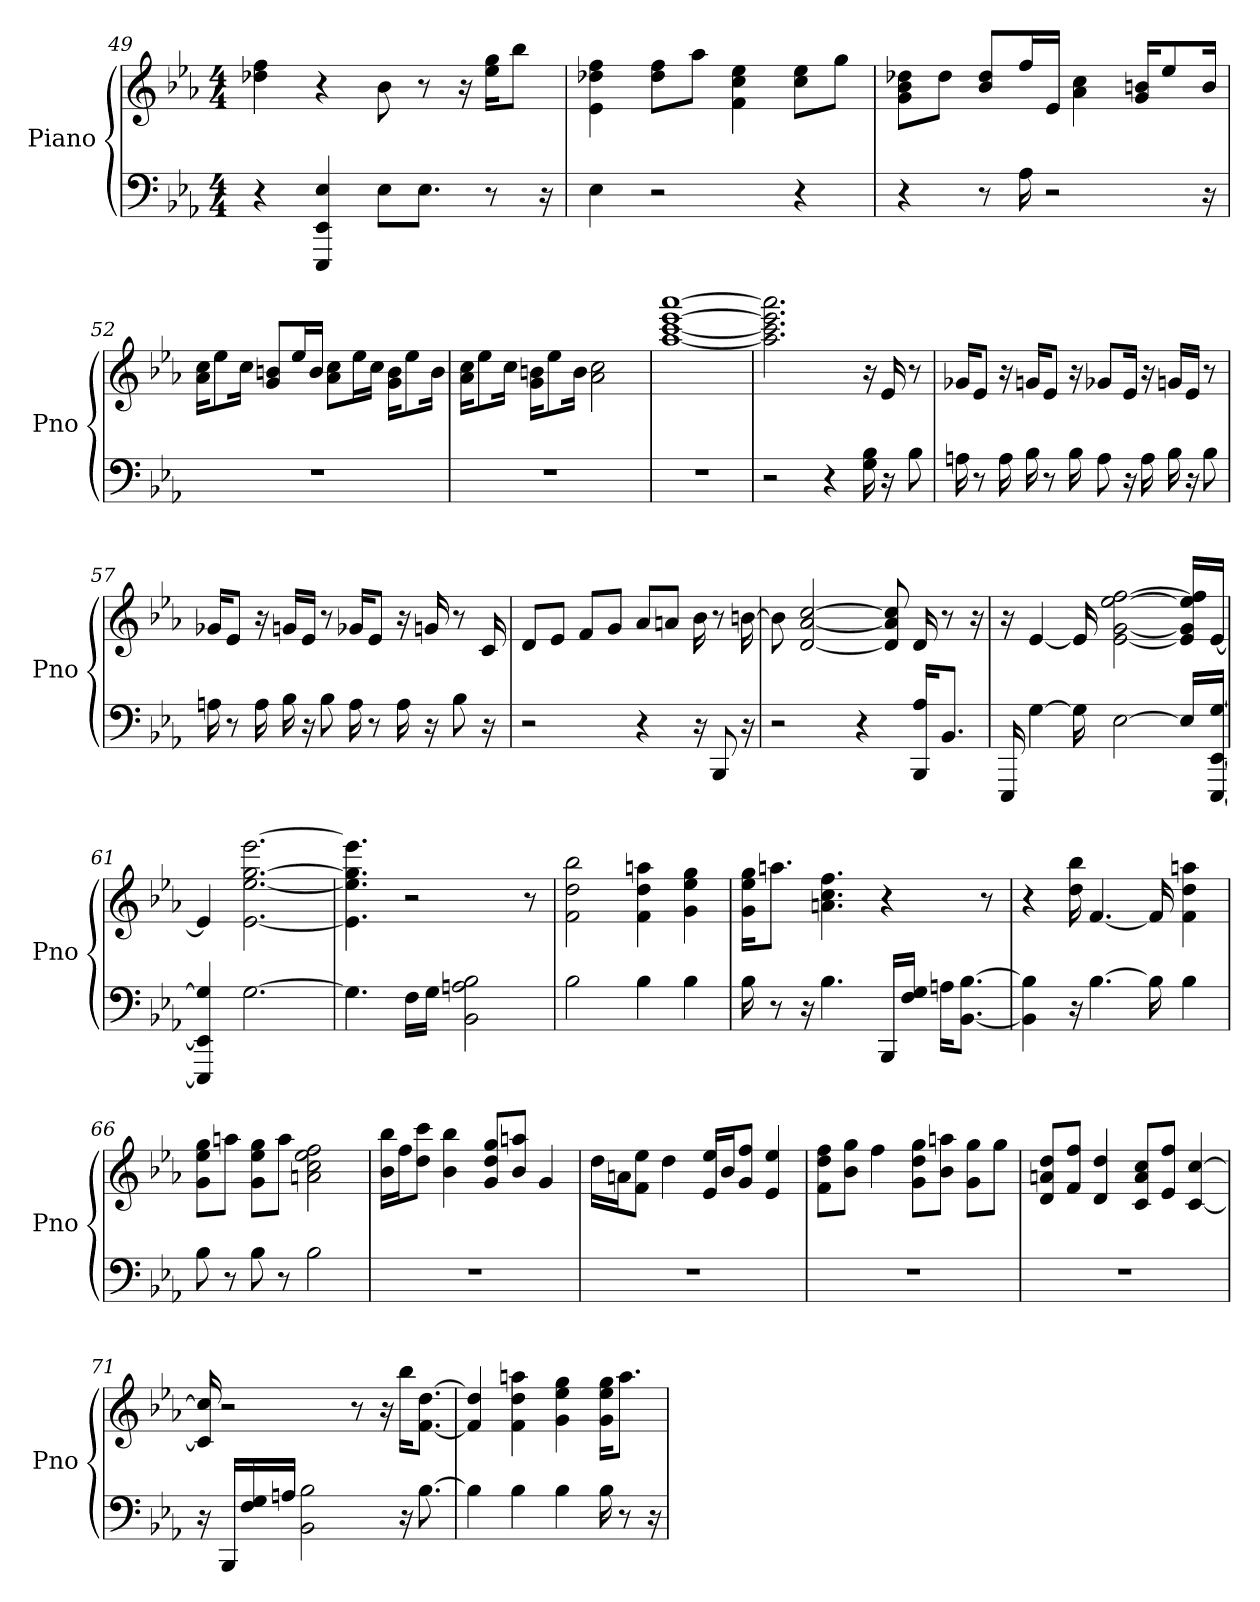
**kern	**kern
*part1	*part1
*staff2	*staff1
*I"Piano	*
*I'Pno	*
*clefF4	*clefG2
*k[b-e-a-]	*k[b-e-a-]
*E-:	*E-:
*M4/4	*M4/4
=49	=49
4r	4dd- 4ff
4EEE- 4EE- 4E-	4r
8E-\L	8b-
8.E-\J	8r
.	16r
8r	16ee-\ 16gg\KL
.	8bb-\J
16r	.
=50	=50
4E-	4e- 4ff 4dd-
2r	8dd-\ 8ff\L
.	8aa-\J
.	4f 4ee- 4cc
4r	8cc\ 8ee-\L
.	8gg\J
=51	=51
4r	8dd-\ 8g\ 8b-\L
.	8dd-\J
8r	8b-/ 8dd-/L
16A-	16ff/L
2r	16e-/JJ
.	4cc 4a-
.	16g/ 16b/KL
.	8ee-/
16r	16b/Jk
=52	=52
1r	16cc\ 16a-\KL
.	8ee-\
.	16cc\Jk
.	8g/ 8b/L
.	16ee-/L
.	16b/JJ
.	8cc\ 8a-\L
.	16ee-\L
.	16cc\JJ
.	16b\ 16g\KL
.	8ee-\
.	16b\Jk
=53	=53
1r	16cc\ 16a-\KL
.	8ee-\
.	16cc\Jk
.	16b\ 16g\KL
.	8ee-\
.	16b\Jk
.	2cc 2a-
=54	=54
1r	[1aaa- [1aa- [1ccc [1eee-
=55	=55
2r	2.aaa-] 2.aa-] 2.ccc] 2.eee-]
4r	.
16B- 16G	16r
16r	16e-
8B-	8r
=56	=56
16A	16g-/KL
8r	8e-/J
16A	16r
16B-	16g/KL
8r	8e-/J
16B-	16r
8A	8g-/L
16r	16e-/Jk
16A	16r
16B-	16g/LL
16r	16e-/JJ
8B-	8r
=57	=57
16A	16g-/KL
8r	8e-/J
16A	16r
16B-	16g/LL
16r	16e-/JJ
8B-	8r
16A	16g-/KL
8r	8e-/J
16A	16r
16r	16g
8B-	8r
16r	16c
=58	=58
2r	8d/L
.	8e-/J
.	8f/L
.	8g/J
4r	8a-/L
.	8a/J
16r	16b-
8BBB-	8r
16r	[16b
=59	=59
2r	8b]
.	[2cc [2d [2a-
4r	.
.	8cc] 8d] 8a-]
16BBB-/ 16A-/KL	16d
8.BB-/J	8r
.	16r
=60	=60
16EEE-	16r
[4G	[4e-
16G]	16e-]
[2E-	[2ee- [2e- [2ff [2g
16E-/LL]	16ee-]/ 16e-]/ 16ff]/ 16g]/LL
[16EEE-/ [16G/ [16EE-/JJ	[16e-/JJ
=61	=61
4EEE-] 4G] 4EE-]	4e-]
[2.G	[2.gg [2.eee- [2.e- [2.ee-
=62	=62
4.G]	4.gg] 4.eee-] 4.e-] 4.ee-]
16F\LL	2r
16G\JJ	.
2A 2B- 2BB-	.
.	8r
=63	=63
2B-	2dd 2f 2bb-
4B-	4f 4dd 4aa
4B-	4gg 4ee- 4g
=64	=64
16B-	16ee-\ 16gg\ 16g\KL
8r	8.aa\J
16r	.
4.B-	4.ff 4.a 4.cc
16BBB-/LL	4r
16F/ 16G/JJ	.
16A\KL	.
[8.B-\ [8.BB-\J	.
.	8r
=65	=65
4B-] 4BB-]	4r
16r	16dd 16bb-
[4.B-	[4.f
16B-]	16f]
4B-	4dd 4aa 4f
=66	=66
8B-	8g\ 8ee-\ 8gg\L
8r	8aa\J
8B-	8ee-\ 8g\ 8gg\L
8r	8aa\J
2B-	2ff 2cc 2ee- 2a
=67	=67
1r	16b-\ 16bb-\LL
.	16ff\J
.	8ccc\ 8dd\J
.	4b- 4bb-
.	8g/ 8gg/ 8dd/L
.	8aa/ 8b-/J
.	4g
=68	=68
1r	16dd\LL
.	16a\J
.	8f\ 8ee-\J
.	4dd
.	16e-/ 16ee-/LL
.	16b-/J
.	8ff/ 8g/J
.	4e- 4ee-
=69	=69
1r	8dd\ 8ff\ 8f\L
.	8b-\ 8gg\J
.	4ff
.	8dd\ 8g\ 8gg\L
.	8b-\ 8aa\J
.	8g\ 8gg\L
.	8gg\J
=70	=70
1r	8dd/ 8a/ 8d/L
.	8ff/ 8f/J
.	4dd 4d
.	8cc/ 8c/ 8a/L
.	8ff/ 8e-/J
.	[4cc [4c
=71	=71
16r	16cc] 16c]
16BBB-/LL	2r
16F/ 16G/	.
16A/JJ	.
2BB- 2B-	.
.	8r
.	16r
16r	16bb-\KL
[8.B-	[8.f\ [8.dd\J
=72	=72
4B-]	4f] 4dd]
4B-	4f 4aa 4dd
4B-	4gg 4g 4ee-
16B-	16ee-\ 16gg\ 16g\KL
8r	8.aa\J
16r	.
=	=
*-	*-
